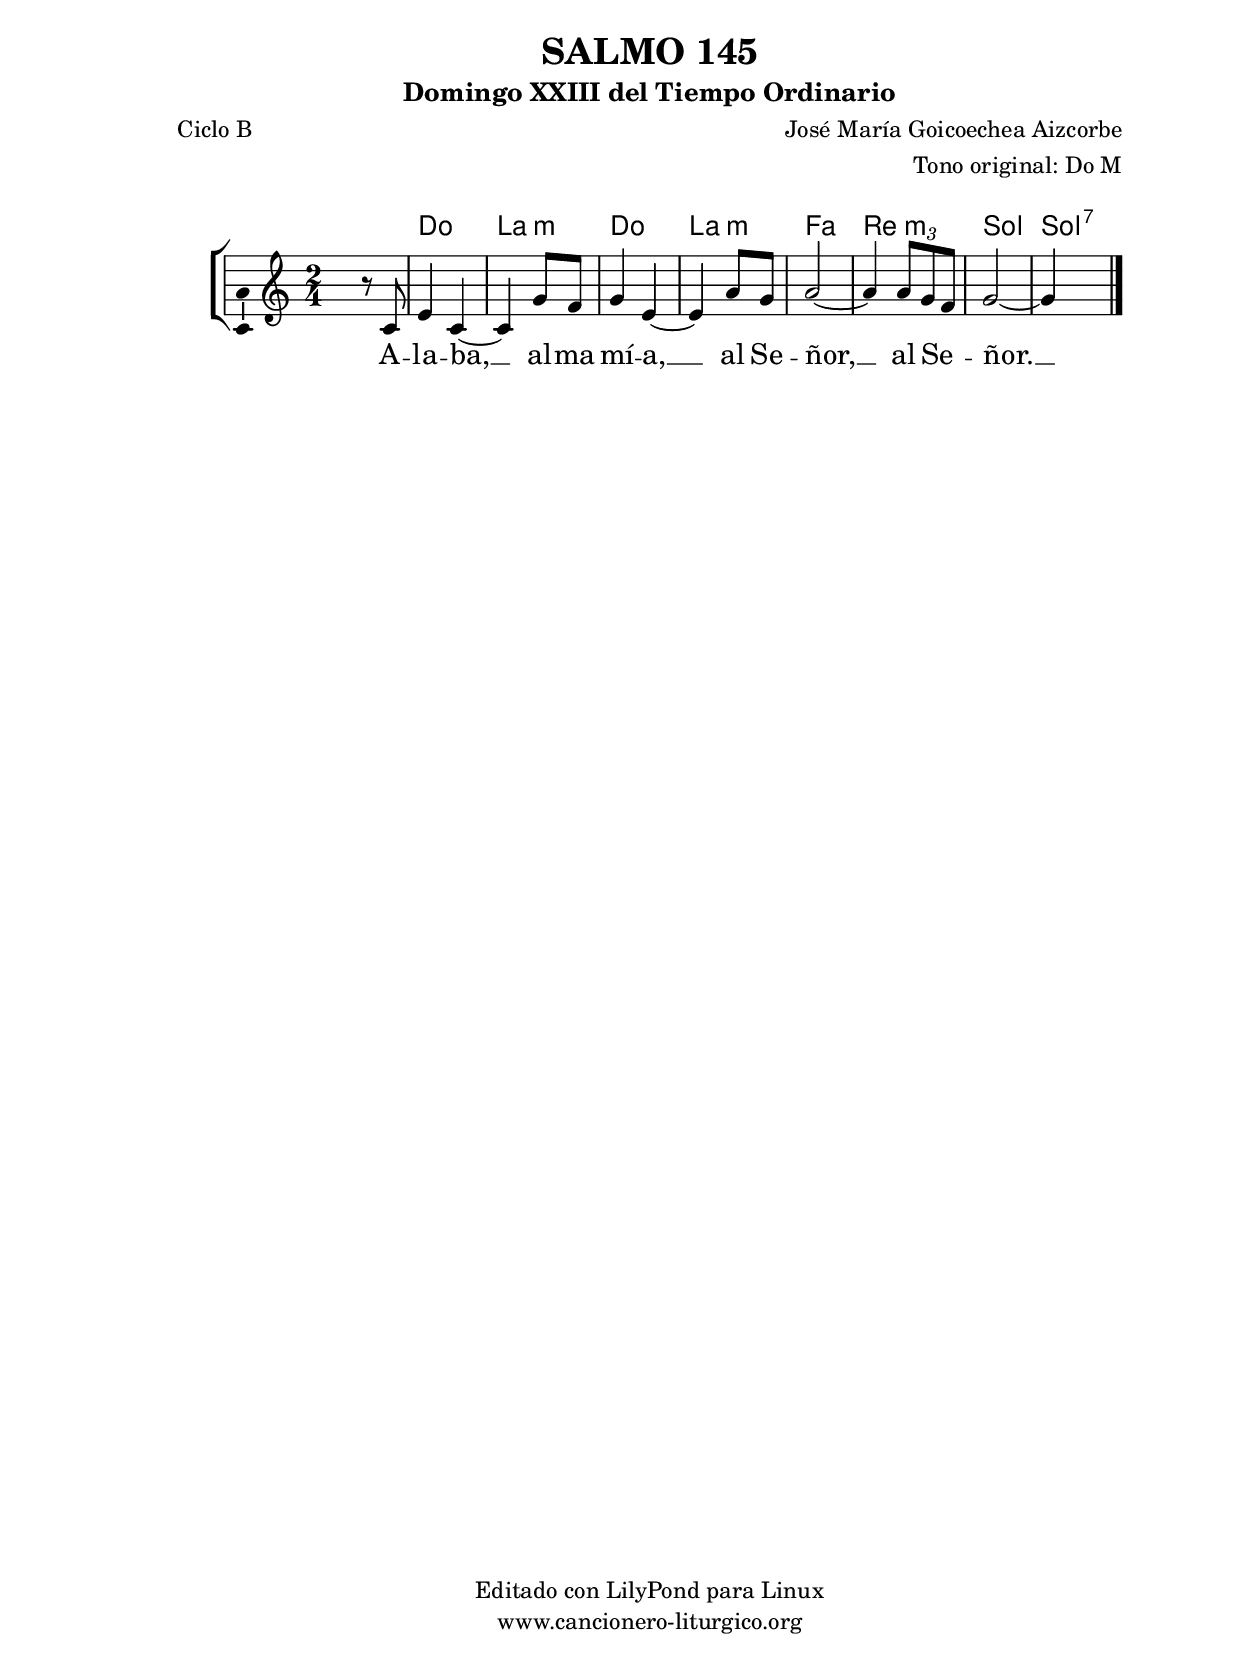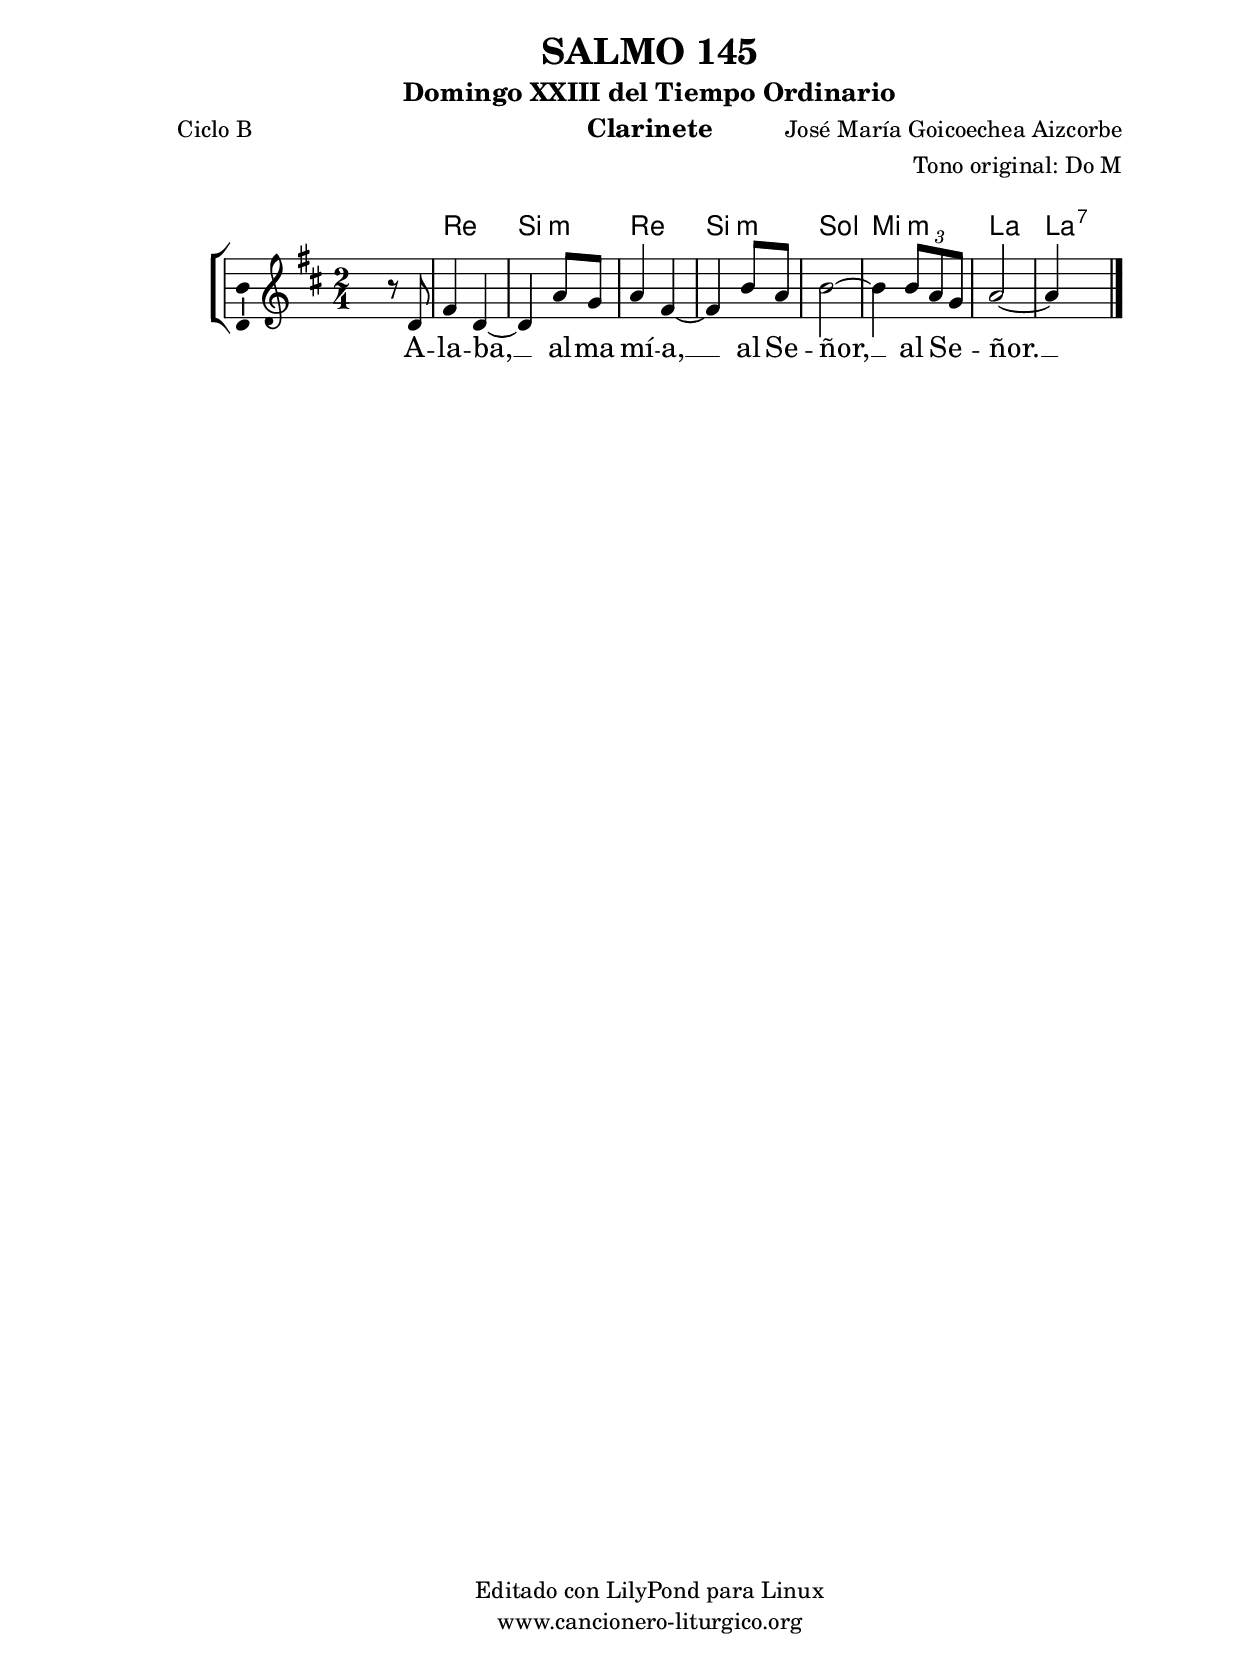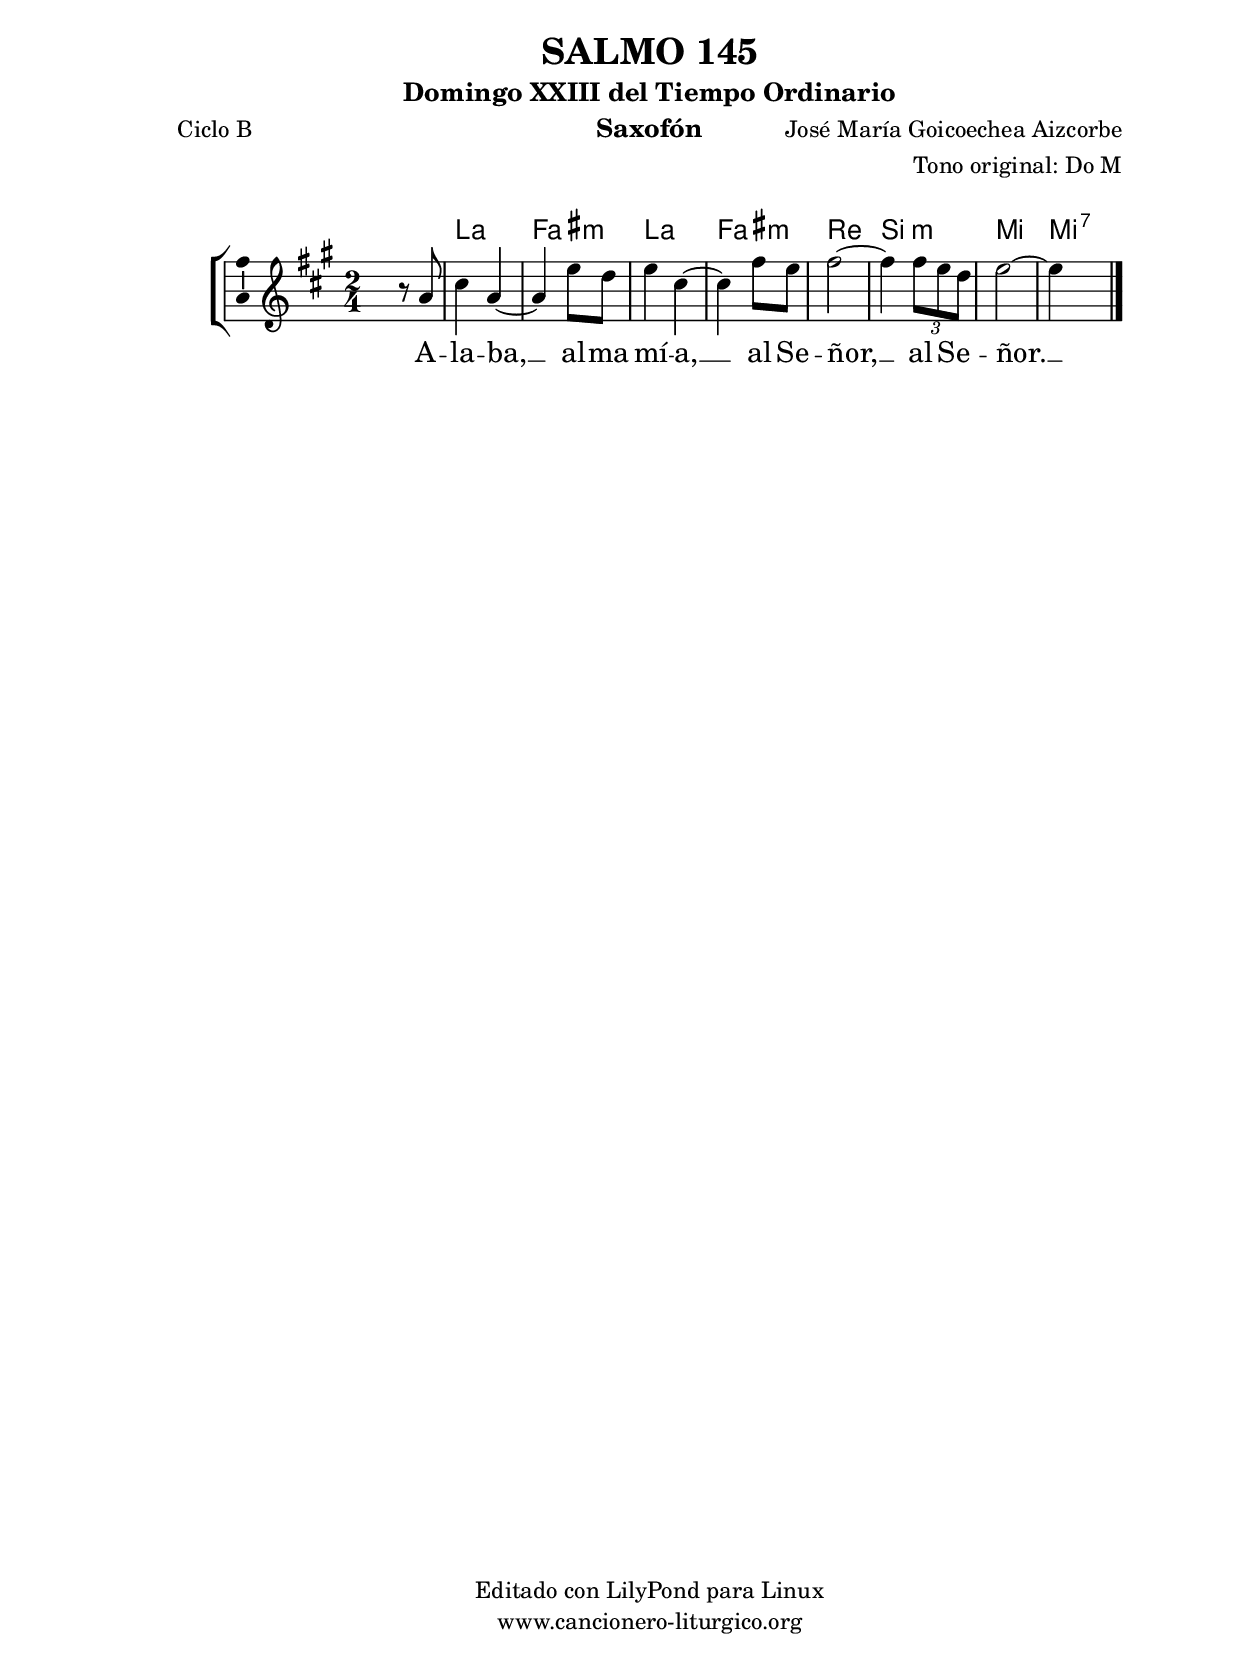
%
%para convertir .midi en .wav:
%timidity filename.midi -Ow -o finename.wav
%
%
%Para convertir de .wav a .mp3:
%lame -h -m j filename.wav
%
%
%para escuchar el midi:
%timidity nombrefichero.midi
%


%versión de lilypond para la que se ha escrito esta partitura:
\version "2.16.0"

	%Tamaño papel
	#(set-default-paper-size "a4")
	%Tamaño partitura
	#(set-global-staff-size 20)
	%No responde al pulsar sobre una nota
	#(ly:set-option 'point-and-click #f)

%parámetros del encabezamiento:
\header {
	title = "SALMO 145"
	subtitle = "Domingo XXIII del Tiempo Ordinario"
	composer = "José María Goicoechea Aizcorbe"
	poet = "Ciclo B"
	meter = ""
	arranger = "Tono original: Do M"
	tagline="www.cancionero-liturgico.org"
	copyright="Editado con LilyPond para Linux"
	}

%parámetros asociados al papel:
\paper  {
	oddHeaderMarkup = \markup {\fill-line { \on-the-fly #not-first-page \fromproperty #'header:title \on-the-fly #not-first-page \fromproperty #'header:composer }}
	evenHeaderMarkup = \markup {\fill-line { \fromproperty #'header:composer \fromproperty #'header:title }}
	#(set-paper-size "a4")
	print-page-number = ##f
	first-page-number = 1
	print-first-page-number = ##f
%	head-separation = 3.0 \cm
	top-margin = 2.0 \cm
	bottom-margin = 0.5\cm
%%%	bottom-margin = -1.0\cm
	left-margin = 3.0 \cm
	line-width = 16.0 \cm 
	indent = 8\mm
	interscoreline = 2.\mm
	between-system-space = 15\mm
%	para que las partituras no llenen la hoja:
	ragged-bottom = ##t
%	idem para la última hoja:
	ragged-last-bottom = ##f
%	para que las partituras llenen el ancho del papel:
	ragged-last = ##f
	after-title-space = 2.5 \cm
%page-count=1
%system-count=8

	%Flexible Vertical Spacing
%	markup-markup-spacing =
%	#'((basic-distance . 15) (minimum-distance . 15) (padding . 3))
	markup-system-spacing =
	#'((basic-distance . 15) (minimum-distance . 15) (padding . 3))
	system-system-spacing =
	#'((basic-distance . 15) (minimum-distance . 15) (padding . 3))
	score-system-spacing =
	#'((basic-distance . 15) (minimum-distance . 15) (padding . 5))
%	top-system-spacing = % header
%	#'((basic-distance . 8) (minimum-distance . 0) (padding . 3))
%	top-markup-spacing =
%	#'((basic-distance . 20) (minimum-distance . 20) (padding . 3))
	last-bottom-spacing = % footer
	#'((basic-distance . 5) (minimum-distance . 5) (padding . 3))
%	score-markup-spacing =
%	#'((basic-distance . 16) (minimum-distance . 13) (padding . 3))

	}


%parámetros que afectan a toda la partitura:
global =  {
	%clave de sol (G):
	\clef G
	%armadura:
%	\transpose e f
	\key c \major
	\tempo 4=100
	\set Score.tempoHideNote = ##t
	}


acordes = {
	\italianChords
	\chordmode {
%	\transpose e f
{

s2
c2 a:m c a:m f d:m g g:7

	}
	}
}

melodia = 
%	\transpose e f
{
	\relative c'{

\time 2/4

s4 r8 c8
e4 c~
c4 g'8 f
g4 e~
e4 a8 g
a2~
a4 \times 2/3 {a8 g f}
g2~
g4 s4

	\bar "|."
	}
	}


texto = \lyricmode {
A -- la -- ba, __
al -- ma mí -- a, __
al Se -- ñor, __
al Se -- _ ñor. __
	}


acordesStaff = \context ChordNames = acordesStaff <<
	\set chordChanges = ##t
	\acordes
	>>


vozStaff = \context Voice = vozStaff
\with {\consists "Ambitus_engraver"}
<<
%	\set Staff.instrumentName = ""
%	\set Staff.shortInstrumentName = ""
%	\set Staff.midiInstrument = #"clarinet"
%	\set Staff.midiInstrument = #"cello"
%	\set Staff.midiInstrument = #"flute"
	\set Staff.midiInstrument = #"electric guitar (jazz)"
%	\set Staff.midiInstrument = #"english horn"
%	\set Staff.midiInstrument = #"violin"
%	\set Staff.midiInstrument = #"glockenspiel"
	\set Staff.midiMinimumVolume = #0.7
	\set Staff.midiMaximumVolume = #0.9
	\global
	\melodia
	>>


textoStaff = \context Lyrics = textoStaff <<
	\lyricsto vozStaff \texto
	>>

\book {
	\score {
		\context ChoirStaff {
			\override StaffGroup.SystemStartBracket #'collapse-height = #1
			\override Score.SystemStartBar #'collapse-height = #1
			<<
			\acordesStaff
			\vozStaff
			\textoStaff
			>>
			}
		\layout {
	    		\context {
				\Lyrics
				\override LyricText #'font-size = #2
				}
	   		 \context {
				\Score
				%fontSize = #3
				\override StaffSymbol #'staff-space = #(magstep +3)
				%\override Beam #'thickness = #0.55
				%\override SpacingSpanner #'spacing-increment = #1.0
				%\override Slur #'height-limit = #1.5
				}
			}
		}
	\score {
		\unfoldRepeats
		\context ChoirStaff {
			<<
			\acordesStaff
			\vozStaff
			>>
			}
		\midi {
	  		\context {
	  			\Score
				tempoWholesPerMinute = #(ly:make-moment 70 4)
				}
			}
		}
	}

%Partitura para clarinete
#(define output-suffix "C")
\book {
	\header{
		instrument = "Clarinete"
		}
	\score {
		\context ChoirStaff {
			\override StaffGroup.SystemStartBracket #'collapse-height = #1
			\override Score.SystemStartBar #'collapse-height = #1
\transpose c d
			<<
			\acordesStaff
			\vozStaff
			\textoStaff
			>>
			}
		\layout {
	    		\context {
				\Lyrics
				\override LyricText #'font-size = #2
				}
	   		 \context {
				\Score
				%fontSize = #3
				\override StaffSymbol #'staff-space = #(magstep +3)
				%\override Beam #'thickness = #0.55
				%\override SpacingSpanner #'spacing-increment = #1.0
				%\override Slur #'height-limit = #1.5
				}
			}
		}
	}

%Partitura para saxofón
#(define output-suffix "S")
\book {
	\header{
		instrument = "Saxofón"
		}
	\score {
		\context ChoirStaff {
			\override StaffGroup.SystemStartBracket #'collapse-height = #1
			\override Score.SystemStartBar #'collapse-height = #1
\transpose c a
			<<
			\acordesStaff
			\vozStaff
			\textoStaff
			>>
			}
		\layout {
	    		\context {
				\Lyrics
				\override LyricText #'font-size = #2
				}
	   		 \context {
				\Score
				%fontSize = #3
				\override StaffSymbol #'staff-space = #(magstep +3)
				%\override Beam #'thickness = #0.55
				%\override SpacingSpanner #'spacing-increment = #1.0
				%\override Slur #'height-limit = #1.5
				}
			}
		}
	}

